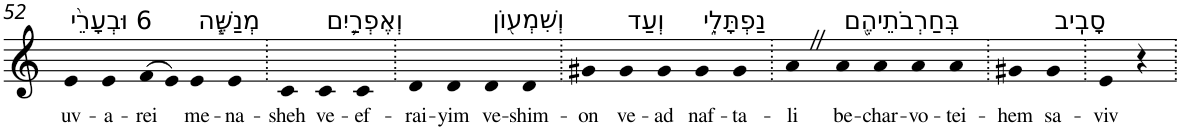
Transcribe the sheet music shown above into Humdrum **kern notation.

**kern	**text
*part1	*part1
*staff1	*staff1
*I"Piano	*
*I'Pno	*
!!LO:PB:g=z
*clefG2	*
*k[]	*
=52	=52
!LO:TX:a:t=6 וּבְעָרֵ֨י	!
!	!LO:LY:b
4e	uv-
!	!LO:LY:b
4e	-a-
!	!LO:LY:b
(>8f	-rei
8e)	.
!LO:TX:a:t=מְנַשֶּׁ֧ה	!
!	!LO:LY:b
4e	me-
!	!LO:LY:b
4e	-na-
=53.	=53.
!	!LO:LY:b
4c	-sheh
!LO:TX:a:t=וְאֶפְרַ֛יִם	!
!	!LO:LY:b
4c	ve-
!	!LO:LY:b
4c	-ef-
=54.	=54.
!	!LO:LY:b
4d	-rai-
!	!LO:LY:b
4d	-yim
!LO:TX:a:t=וְשִׁמְע֖וֹן	!
!	!LO:LY:b
4d	ve-
!	!LO:LY:b
4d	-shim-
=55.	=55.
!	!LO:LY:b
4g#X	-on
!LO:TX:a:t=וְעַד	!
!	!LO:LY:b
4g#	ve-
!	!LO:LY:b
4g#	-ad
!LO:TX:a:t=נַפְתָּלִ֑י	!
!	!LO:LY:b
4g#	naf-
!	!LO:LY:b
4g#	-ta-
=56.	=56.
!	!LO:LY:b
4aZ	-li
!LO:TX:a:t=בְּחַרְבֹתֵיהֶ֖ם	!
!	!LO:LY:b
4a	be-
!	!LO:LY:b
4a	-char-
!	!LO:LY:b
4a	-vo-
!	!LO:LY:b
4a	-tei-
=57.	=57.
!	!LO:LY:b
4g#X	-hem
!LO:TX:a:t=סָבִֽיב	!
!	!LO:LY:b
4g#	sa-
=58.	=58.
!	!LO:LY:b
4e	-viv
4r	.
=.	=.
*-	*-
